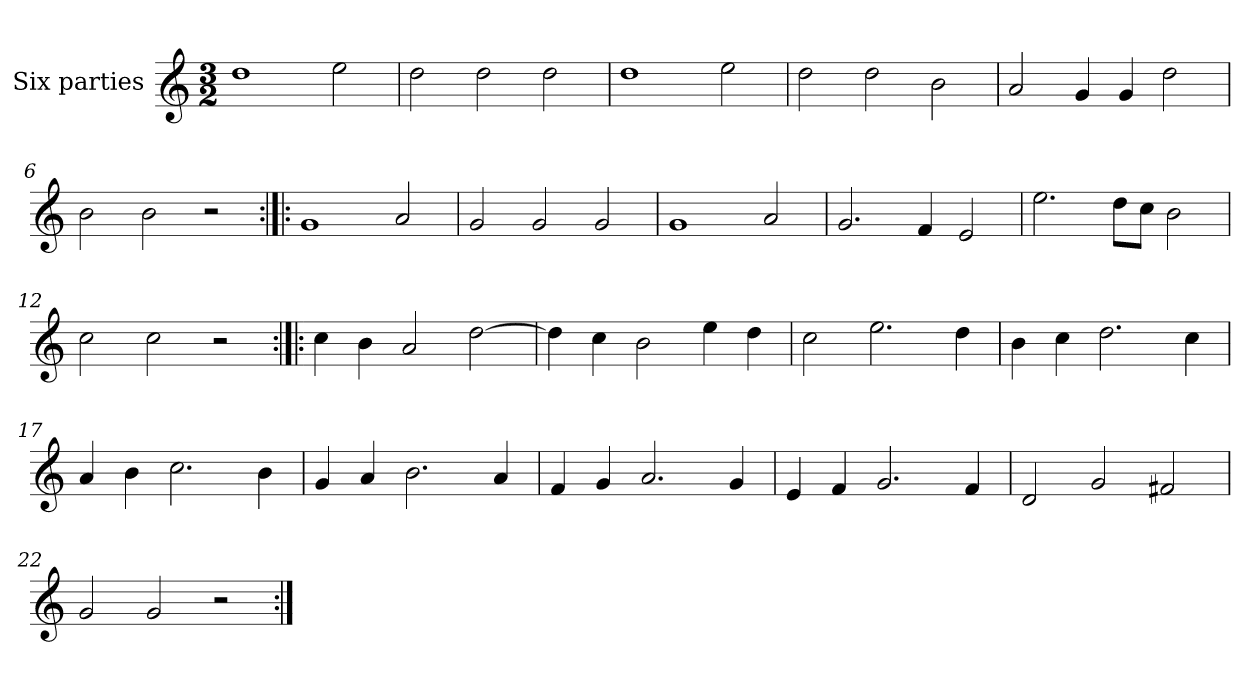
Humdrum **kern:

**kern
*part1
*staff1
*I"Six parties
*clefG2
*k[]
*M3/2
*MM180
=1
1dd
2ee\
=2
2dd\
2dd\
2dd\
=3
1dd
2ee\
=4
2dd\
2dd\
2b\
=5
2a/
4g/
4g/
2dd\
=6
2b\
2b\
2r
=7:|!|:
1g
2a/
=8
2g/
2g/
2g/
=9
1g
2a/
=10
2.g/
4f/
2e/
=11
2.ee\
8dd\L
8cc\J
2b\
=12
2cc\
2cc\
2r
=13:|!|:
4cc\
4b\
2a/
[2dd\
=14
4dd\]
4cc\
2b\
4ee\
4dd\
=15
2cc\
2.ee\
4dd\
=16
4b\
4cc\
2.dd\
4cc\
=17
4a/
4b\
2.cc\
4b\
=18
4g/
4a/
2.b\
4a/
=19
4f/
4g/
2.a/
4g/
=20
4e/
4f/
2.g/
4f/
=21
2d/
2g/
2f#X/
=22
2g/
2g/
2r
=:|!
*-
